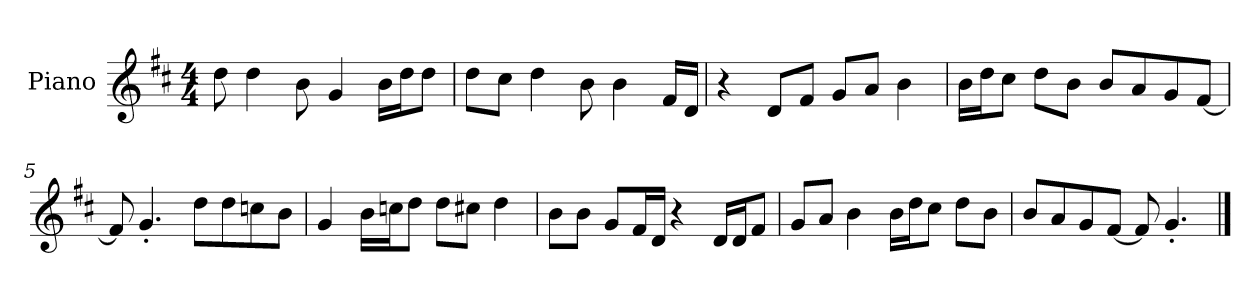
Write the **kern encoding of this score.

**kern
*part1
*staff1
*I"Piano
*I'P-no
*clefG2
*k[f#c#]
*M4/4
*MM90
=1
8dd\
4dd\
8b\
4g/
16b\LL
16dd\J
8dd\J
=2
8dd\L
8cc#\J
4dd\
8b\
4b\
16f#/LL
16d/JJ
=3
4r
8d/L
8f#/J
8g/L
8a/J
4b\
=4
16b\LL
16dd\J
8cc#\J
8dd\L
8b\J
8b/L
8a/
8g/
[8f#/J
=5
8f#/]
4.g'/
8dd\L
8dd\
8ccn\
8b\J
!!LO:LB:g=z
=6
4g/
16b\LL
16ccn\J
8dd\J
8dd\L
8cc#X\J
4dd\
=7
8b\L
8b\J
8g/L
16f#/L
16d/JJ
4r
16d/LL
16d/J
8f#/J
=8
8g/L
8a/J
4b\
16b\LL
16dd\J
8cc#\J
8dd\L
8b\J
=9
8b/L
8a/
8g/
[8f#/J
8f#/]
4.g'/
==
*-
